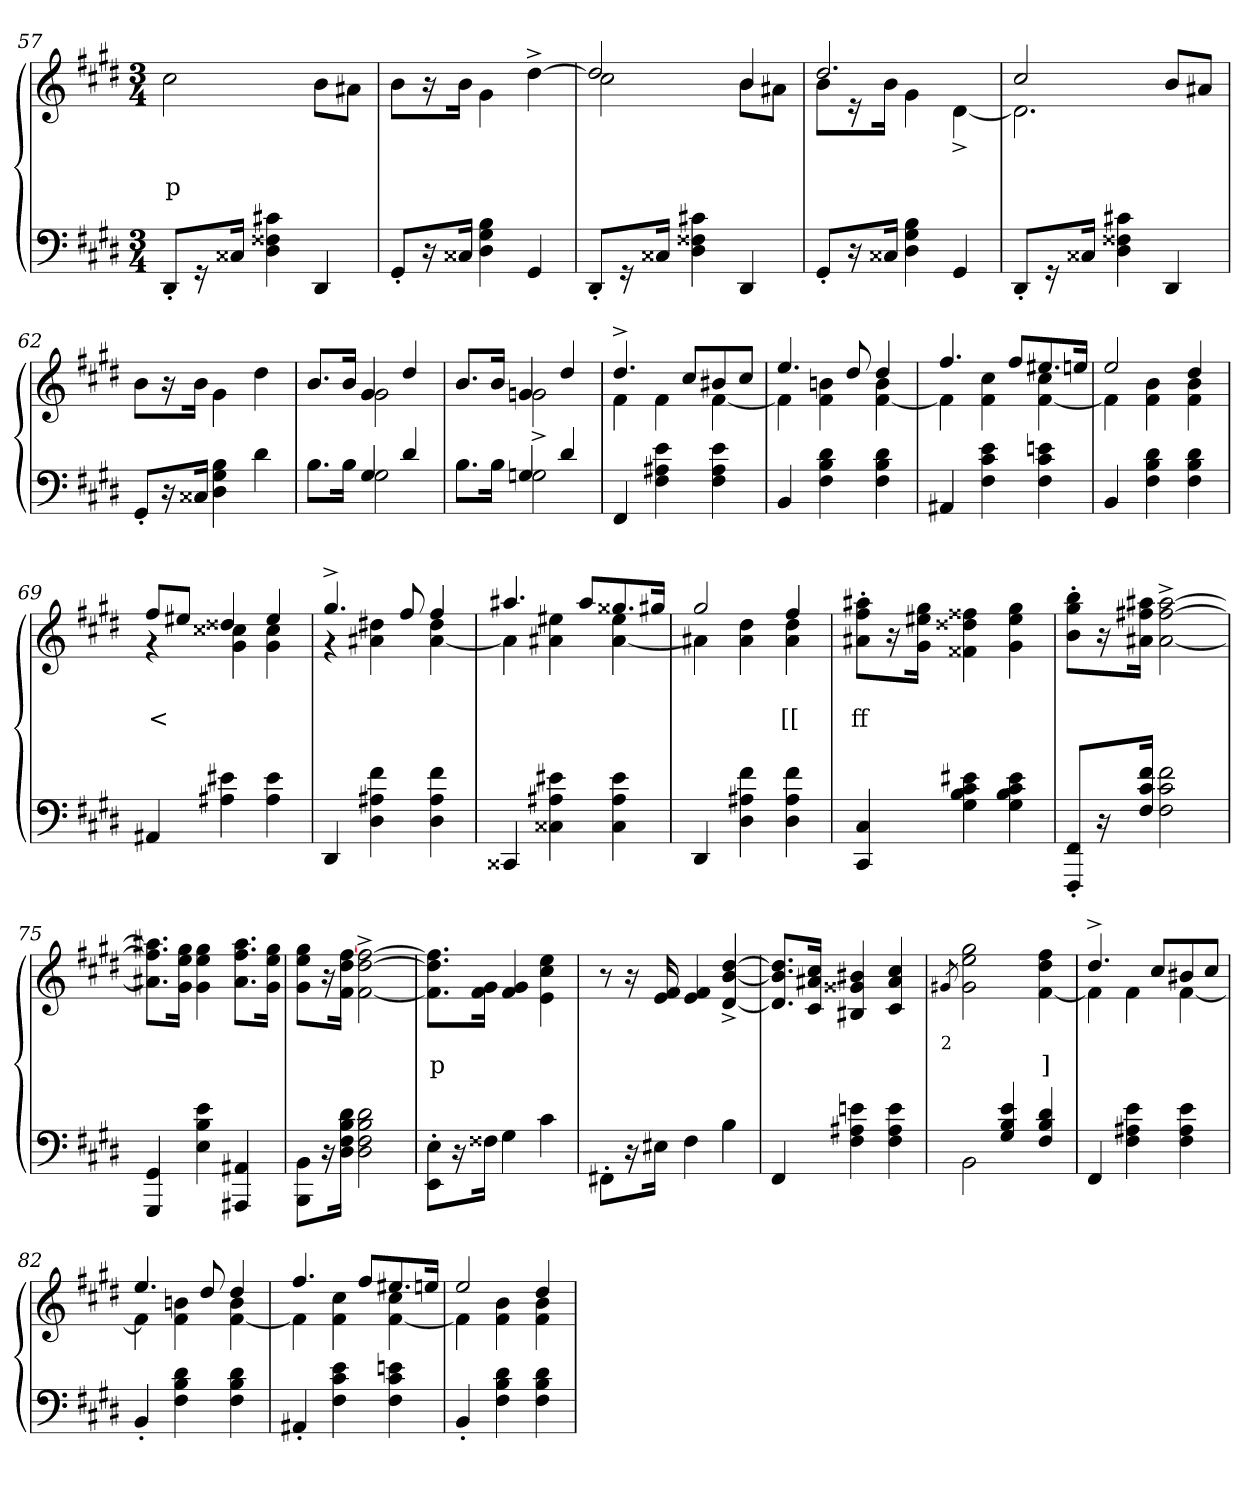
**kern	**kern	**text	**text
*part2	*part1	*part1	*part1
*staff2	*staff1	*staff1	*staff1
*clefF4	*clefG2	*	*
*k[f#c#g#d#]	*k[f#c#g#d#]	*	*
*c#:	*c#:	*	*
*M3/4	*M3/4	*	*
=57	=57	=57	=57
8DD#'>L	2cc#\	.	p
16r	.	.	.
16C##XJk	.	.	.
4c#X 4F##X 4D#	.	.	.
4DD#	8b\L	.	.
.	8a#XJ	.	.
=58	=58	=58	=58
8GG#'>L	8bL	.	.
16r	16r	.	.
16C##XJk	16bJk	.	.
4B 4G# 4D#	4g#\	.	.
4GG#	[4dd#^>	.	.
=59	=59	=59	=59
*	*^	*	*
8DD#'>L	2dd#]	2cc#	.	.
16r	.	.	.	.
16C##XJk	.	.	.	.
4c#X 4F##X 4D#	.	.	.	.
4DD#	4b	8bL	.	.
.	.	8a#XJ	.	.
=60	=60	=60	=60	=60
8GG#'>L	2.dd#	8bL	.	.
16r	.	16r	.	.
16C##XJk	.	16bJk	.	.
4B 4G# 4D#	.	4g#	.	.
4GG#	.	[4d#^>	.	.
=61	=61	=61	=61	=61
8DD#'>L	2cc#	2.d#]	.	.
16r	.	.	.	.
16C##XJk	.	.	.	.
4c#X 4F##X 4D#	.	.	.	.
4DD#	8bL	.	.	.
.	8a#XJ	.	.	.
*	*v	*v	*	*
=62	=62	=62	=62
8GG#'>L	8b\L	.	.
16r	16r	.	.
16C##XJk	16b\Jk	.	.
4B 4G# 4D#	4g#\	.	.
4d#	4dd#\	.	.
=63	=63	=63	=63
*^	*^	*	*
4ryy	8.BL	8.b/L	4ryy	.	.
.	16BJk	16b/Jk	.	.	.
4G#	2G#	4g#	2g#	.	.
4d#	.	4dd#	.	.	.
=64	=64	=64	=64	=64	=64
4ryy	8.BL	8.b/L	4ryy	.	.
.	16BJk	16bJk	.	.	.
4Gn	2G	4gn	2g^>	.	.
4d#	.	4dd#	.	.	.
*v	*v	*	*	*	*
=65	=65	=65	=65	=65
4FF#	4.dd#^>	4f#	.	.
4e 4A#X 4F#	.	4f#	.	.
.	8cc#L	.	.	.
4e 4A# 4F#	8b#X	[4f#	.	.
.	8cc#J	.	.	.
=66	=66	=66	=66	=66
4BB	4.ee	4f#]	.	.
4d# 4B 4F#	.	4bn 4f#	.	.
.	8dd#	.	.	.
4d# 4B 4F#	4dd#	4b [4f#	.	.
=67	=67	=67	=67	=67
4AA#X	4.ff#	4f#]	.	.
4e 4c# 4F#	.	4cc# 4f#	.	.
.	8ff#L	.	.	.
4en 4c# 4F#	8.ee#X	4cc# [4f#	.	.
.	16eenJk	.	.	.
=68	=68	=68	=68	=68
4BB	2ee	4f#]	.	.
4d# 4B 4F#	.	4b 4f#	.	.
4d# 4B 4F#	4dd#	4b 4f#	.	.
=69	=69	=69	=69	=69
4AA#X	8ff#L	4r	.	<
.	8ee#XJ	.	.	.
4e#X 4A#	4dd##X	4cc##X 4g#	.	.
4e# 4A#	4ee#	4cc## 4g#	.	.
=70	=70	=70	=70	=70
4DD#	4.gg#^>	4r	.	.
4f# 4A#X 4D#	.	4dd#X 4a#X	.	.
.	8ff#	.	.	.
4f# 4A# 4D#	4ff#	4dd# [4a#	.	.
=71	=71	=71	=71	=71
4CC##X	4.aa#X	4a#]	.	.
4e#X 4A#X 4C##	.	4ee#X 4a#	.	.
.	8aa#L	.	.	.
4e# 4A# 4C##	8.gg##X	4ee# [4a#	.	.
.	16gg#XJk	.	.	.
=72	=72	=72	=72	=72
4DD#	2gg#	4a#X]	.	.
4f# 4A#X 4D#	.	4dd# 4a#	.	.
4f# 4A# 4D#	4ff#	4dd# 4a#	.	[[
*	*v	*v	*	*
=73	=73	=73	=73
4C# 4CC#	8aa#X'> 8ff#'> 8a#X'>L	.	ff
.	16r	.	.
.	16gg# 16ee#X 16g#Jk	.	.
4e#X 4c# 4B 4G#	4ff##X 4dd##X 4f##X	.	.
4e# 4c# 4B 4G#	4gg# 4ee# 4g#	.	.
=74	=74	=74	=74
8FF#/'> 8FFF#/'>L	8bb'> 8gg#'> 8b'>L	.	.
16r	16r	.	.
16f#\ 16c#\ 16F#\Jk	16aa#X 16ff#X 16a#XJk	.	.
2f# 2c# 2F#	[2aa#^> [2ff#^> [2a#^>	.	.
=75	=75	=75	=75
4GG# 4GGG#	8.aa#X] 8.ff#] 8.a#X]L	.	.
.	16gg# 16ee 16g#Jk	.	.
4e 4B 4E	4gg# 4ee 4g#	.	.
4AA#X 4AAA#X	8.aa# 8.ff# 8.a#L	.	.
.	16gg# 16ee 16g#Jk	.	.
=76	=76	=76	=76
8BB\ 8BBB\L	8gg# 8ee 8g#L	.	.
16r	16r	.	.
16d# 16B 16F# 16D#Jk	[16ff# 16dd# 16f#Jk	.	.
2d# 2B 2F# 2D#	[2ff#^> [2dd#^> [2f#^>	.	.
=77	=77	=77	=77
8E\'> 8EE\'>L	8.ff#\] 8.dd#\] 8.f#\]L	.	p
16r	.	.	.
16F##XJk	16g# 16f#Jk	.	.
4G#	4g# 4f#	.	.
4c#	4ee\ 4cc#\ 4e\	.	.
=78	=78	=78	=78
8FF#X'>\L	8r	.	.
16r	16r	.	.
16E#X\Jk	16f# 16e	.	.
4F#	4f# 4e	.	.
4B	[4dd#^> [4b^> [4d#^>	.	.
=79	=79	=79	=79
4FF#	8.dd#] 8.b] 8.d#]L	.	.
.	16cc# 16a#X 16c#Jk	.	.
4en 4A#X 4F#	4b#X 4g##X 4B#X	.	.
4e 4A# 4F#	4cc# 4a# 4c#	.	.
=80	=80	=80	=80
.	8qg#X/	2	.
*^	*	*	*
4ryy	2BB\	2gg# 2ee 2g#	.	.
4e 4B 4G#	.	.	.	.
4d#/ 4B/ 4F#/	4ryy	4ff# 4dd# [4f#	.	]
*v	*v	*	*	*
=81	=81	=81	=81
*	*^	*	*
4FF#	4.dd#^>	4f#]	.	.
4e 4A#X 4F#	.	4f#	.	.
.	8cc#L	.	.	.
4e 4A# 4F#	8b#X	[4f#	.	.
.	8cc#J	.	.	.
=82	=82	=82	=82	=82
4BB'>	4.ee	4f#]	.	.
4d# 4B 4F#	.	4bn 4f#	.	.
.	8dd#	.	.	.
4d# 4B 4F#	4dd#	4b [4f#	.	.
=83	=83	=83	=83	=83
4AA#X'>	4.ff#	4f#]	.	.
4e 4c# 4F#	.	4cc# 4f#	.	.
.	8ff#L	.	.	.
4en 4c# 4F#	8.ee#X	4cc# [4f#	.	.
.	16eenJk	.	.	.
=84	=84	=84	=84	=84
4BB'>	2ee	4f#]	.	.
4d# 4B 4F#	.	4b 4f#	.	.
4d# 4B 4F#	4dd#	4b 4f#	.	.
*	*v	*v	*	*
=	=	=	=
*-	*-	*-	*-
